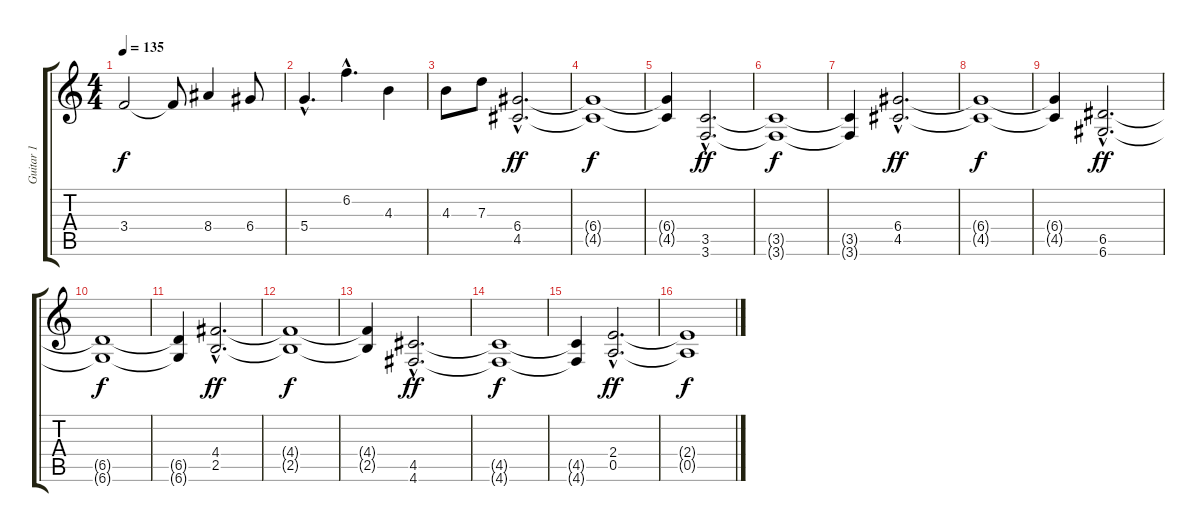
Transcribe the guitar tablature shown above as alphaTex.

\track ("Guitar 1" "Guitar 1") {instrument distortionguitar}
\staff {score tabs}
\tuning (E4 B3 G3 D3 A2 D2) {hide}
\ts (4 4)
\tempo 135
\clef g2
\ks c
3.4{t}.2{dy f} 3.4{t}.8 8.4.4 6.4.8 |
5.4{hac}.4{d} 6.2{hac}.4{d} 4.3.4 |
4.3.8 7.3.8 (6.4{hac} 4.5{hac}).2{d dy ff} |
(6.4{t} 4.5{t}).1{dy f} |
(6.4{t} 4.5{t}).4 (3.5{hac} 3.6{hac}).2{d dy ff} |
(3.5{t} 3.6{t}).1{dy f} |
(3.5{t} 3.6{t}).4 (6.4{hac} 4.5{hac}).2{d dy ff} |
(6.4{t} 4.5{t}).1{dy f} |
(6.4{t} 4.5{t}).4 (6.5{hac} 6.6{hac}).2{d dy ff} |
(6.5{t} 6.6{t}).1{dy f} |
(6.5{t} 6.6{t}).4 (4.4{hac} 2.5{hac}).2{d dy ff} |
(4.4{t} 2.5{t}).1{dy f} |
(4.4{t} 2.5{t}).4 (4.5{hac} 4.6{hac}).2{d dy ff} |
(4.5{t} 4.6{t}).1{dy f} |
(4.5{t} 4.6{t}).4 (2.4{hac} 0.5{hac}).2{d dy ff} |
(2.4{t} 0.5{t}).1{dy f}
